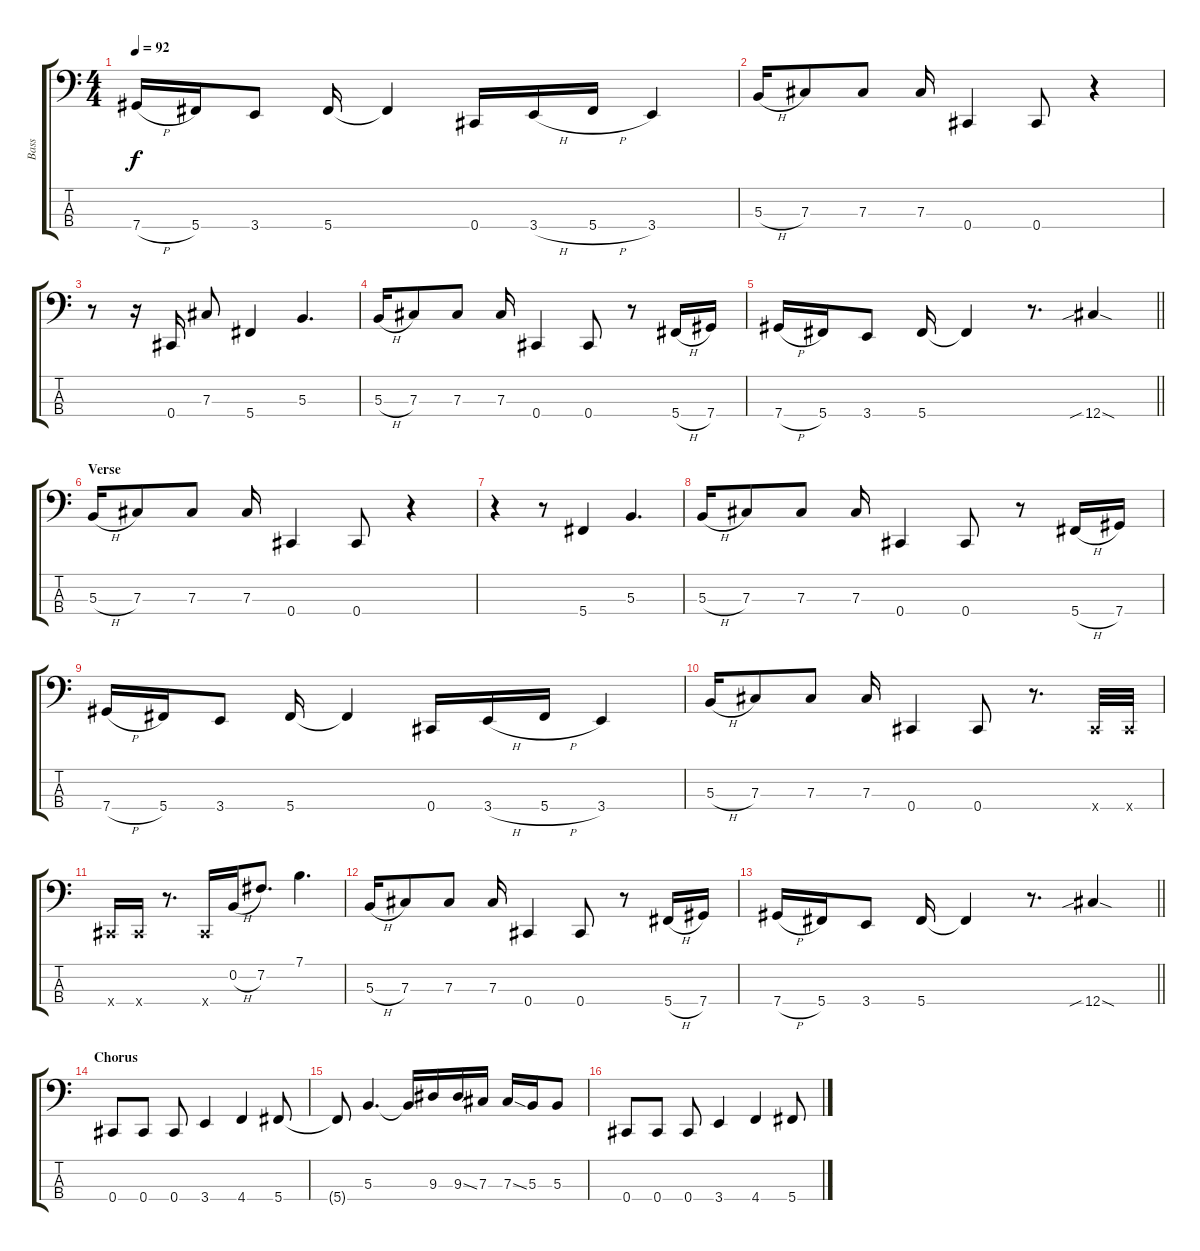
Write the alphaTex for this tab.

\track ("Bass" "Bass") {instrument electricbassfinger}
\staff {score tabs}
\tuning (E2 B1 Gb1 Db1) {hide}
\ts (4 4)
\tempo 92
\clef f4
\ks c
7.4{h}.16{dy f} 5.4.16 3.4.8 5.4.16 5.4{t}.4 0.4.16 3.4{h}.16 5.4{h}.16 3.4.4 |
5.3{h}.16 7.3.8 7.3.8 7.3.16 0.4.4 0.4.8 r.4 |
r.8 r.16 0.4.16 7.3.8 5.4.4 5.3.4{d} |
5.3{h}.16 7.3.8 7.3.8 7.3.16 0.4.4 0.4.8 r.8 5.4{h}.16 7.4.16 |
\barLineRight lightlight
7.4{h}.16 5.4.16 3.4.8 5.4.16 5.4{t}.4 r.8{d} 12.4{sib sod}.4 |
\section ("" "Verse")
5.3{h}.16 7.3.8 7.3.8 7.3.16 0.4.4 0.4.8 r.4 |
r.4 r.8 5.4.4 5.3.4{d} |
5.3{h}.16 7.3.8 7.3.8 7.3.16 0.4.4 0.4.8 r.8 5.4{h}.16 7.4.16 |
7.4{h}.16 5.4.16 3.4.8 5.4.16 5.4{t}.4 0.4.16 3.4{h}.16 5.4{h}.16 3.4.4 |
5.3{h}.16 7.3.8 7.3.8 7.3.16 0.4.4 0.4.8 r.8{d} 0.4{x}.32 0.4{x}.32 |
0.4{x}.16 0.4{x}.16 r.8{d} 0.4{x}.16 0.2{h}.16 7.2.8{d} 7.1.4{d} |
5.3{h}.16 7.3.8 7.3.8 7.3.16 0.4.4 0.4.8 r.8 5.4{h}.16 7.4.16 |
\barLineRight lightlight
7.4{h}.16 5.4.16 3.4.8 5.4.16 5.4{t}.4 r.8{d} 12.4{sib sod}.4 |
\section ("" "Chorus")
0.4.8 0.4.8 0.4.8 3.4.4 4.4.4 5.4.8 |
5.4{t}.8 5.3.4{d} 5.3{t}.16 9.3.16 9.3{ss}.16 7.3.16 7.3{ss}.16 5.3.16 5.3.8 |
0.4.8 0.4.8 0.4.8 3.4.4 4.4.4 5.4.8
